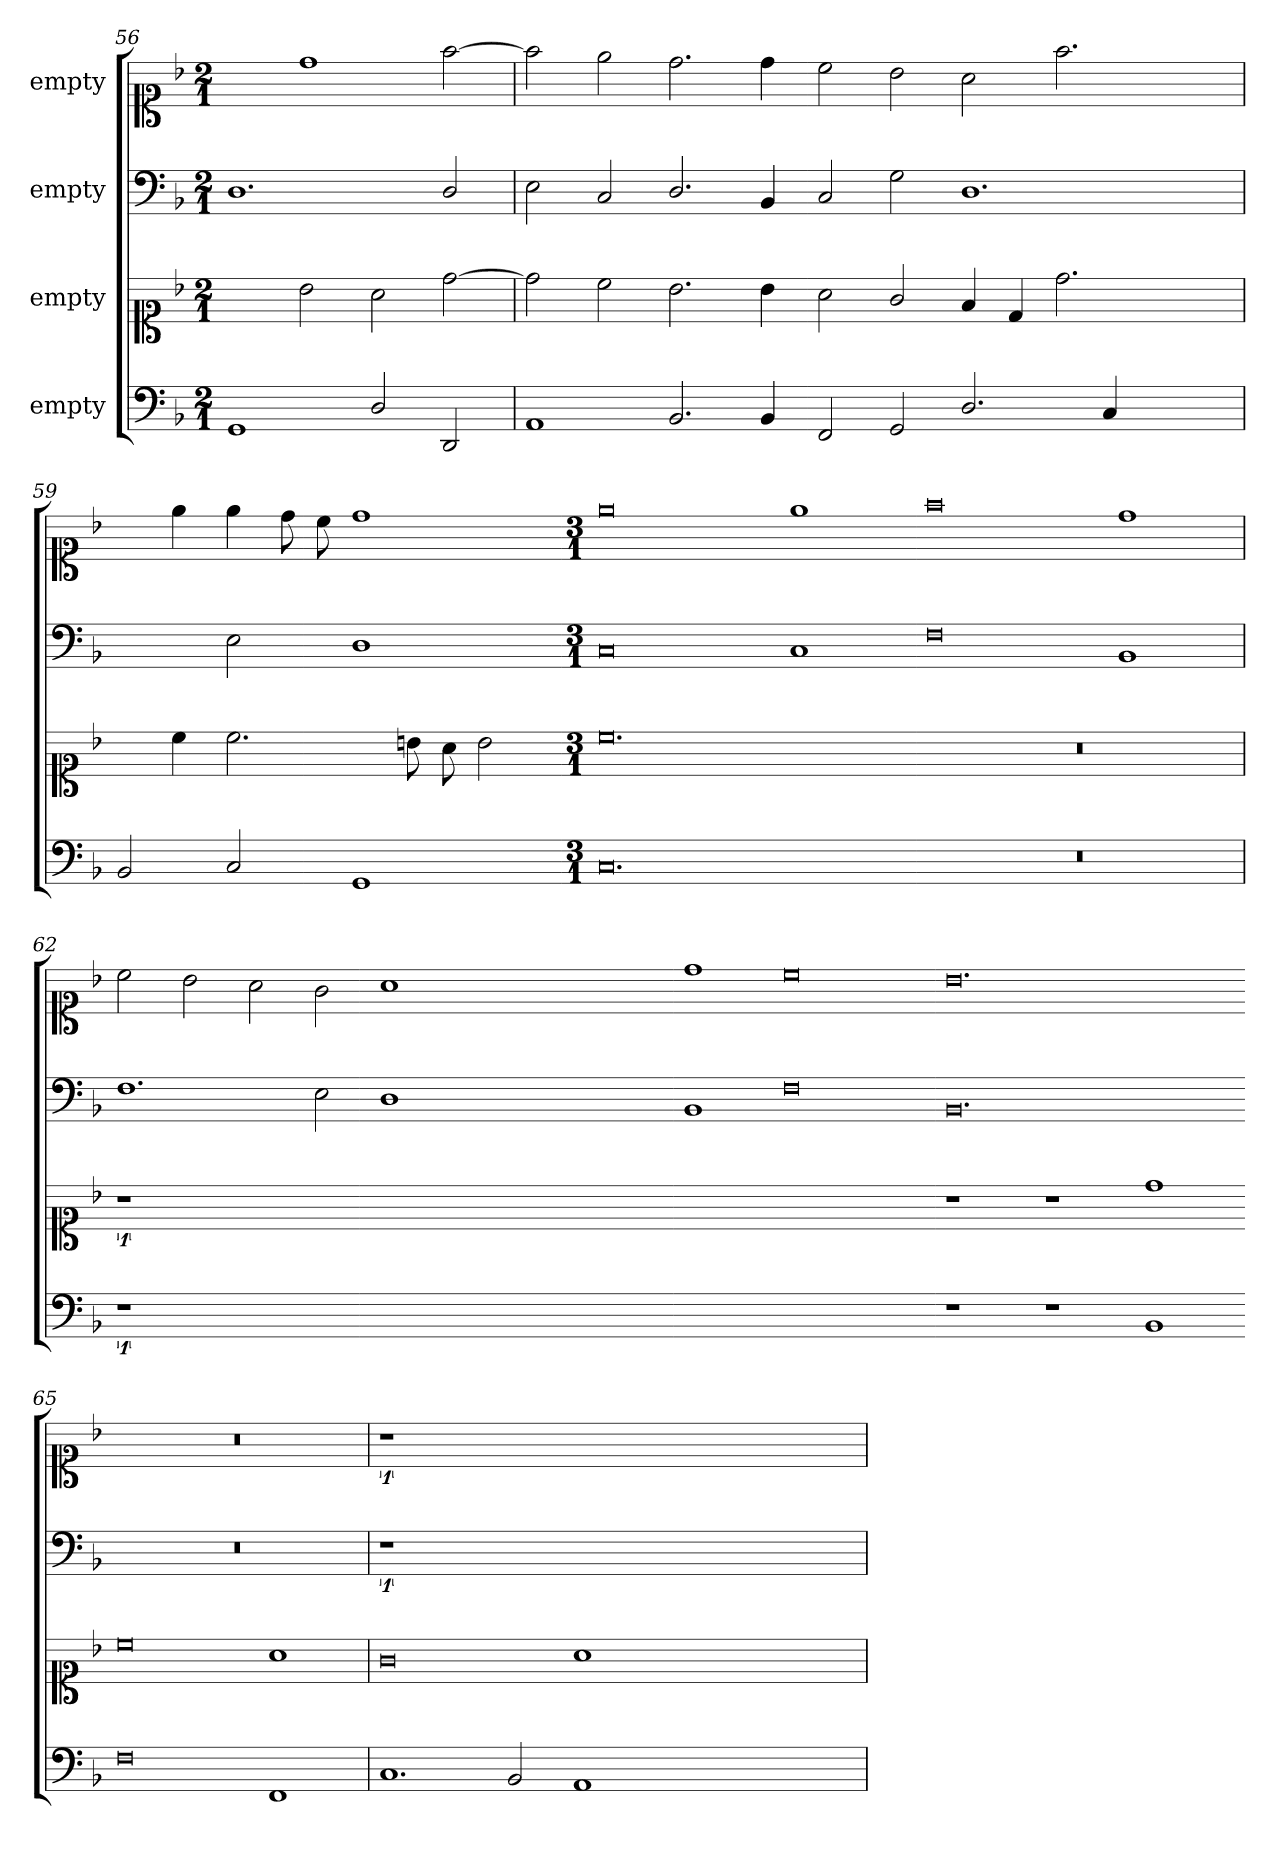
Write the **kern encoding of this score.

**kern	**kern	**kern	**kern
*part4	*part3	*part2	*part1
*staff4	*staff3	*staff2	*staff1
*I"empty	*I"empty	*I"empty	*I"empty
*clefF4	*clefC1	*clefF4	*clefC1
*k[b-]	*k[b-]	*k[b-]	*k[b-]
*F:	*F:	*F:	*F:
*M2/1	*M2/1	*M2/1	*M2/1
=56	=56	=56	=56
1GG	2ryy	1.D	2ryy
.	2b-\	.	1dd
2D/	2a\	.	.
2DD/	[2dd\	2D/	[2ff\
=57	=57	=57	=57
1AA	2dd\]	2E\	2ff\]
.	2cc\	2C/	2ee\
2.BB-/	2.b-\	2.D/	2.dd\
4BB-/	4b-\	4BB-/	4dd\
=58-	=58-	=58-	=58-
2FF/	2a\	2C/	2cc\
2GG/	2g/	2G\	2b-\
2.D/	4f/	1.D	2a\
.	4d/	.	.
.	2.dd\	.	2.ff\
4C/	.	.	.
2ryy	.	.	.
.	4ryy	.	4ryy
=59	=59	=59	=59
2BB-/	4ryy	2ryy	4ryy
.	4cc\	.	4ee\
2C/	2.cc\	2E\	4ee\
.	.	.	8dd\
.	.	.	8cc\
1GG	.	1D	1dd
.	8bn\	.	.
.	8a\	.	.
.	2b\	.	.
=60-	=60-	=60-	=60-
*M3/1	*M3/1	*M3/1	*M3/1
0.C	0.cc	0C	0ee
.	.	1C	1ee
=61-	=61-	=61-	=61-
1%3r	1%3r	0F	0ff
.	.	1BB-	1dd
=62	=62	=62	=62
1%6r	1%6r	1.F	2cc\
.	.	.	2b-\
.	.	.	2a\
.	.	2E\	2g\
.	.	1D	1a
.	.	0.ryy	0.ryy
=63-	=63-	=63-	=63-
0.ryy	0.ryy	1BB-	1dd
.	.	0F	0cc
=64-	=64-	=64-	=64-
1r	1r	0.BB-	0.b-
1r	1r	.	.
1BB-	1dd	.	.
=65-	=65-	=65-	=65-
0F	0cc	1%3r	1%3r
1FF	1a	.	.
=66	=66	=66	=66
1.C	0g	1%6r	1%6r
2BB-/	.	.	.
1AA	1a	.	.
0.ryy	0.ryy	.	.
=	=	=	=
*-	*-	*-	*-
